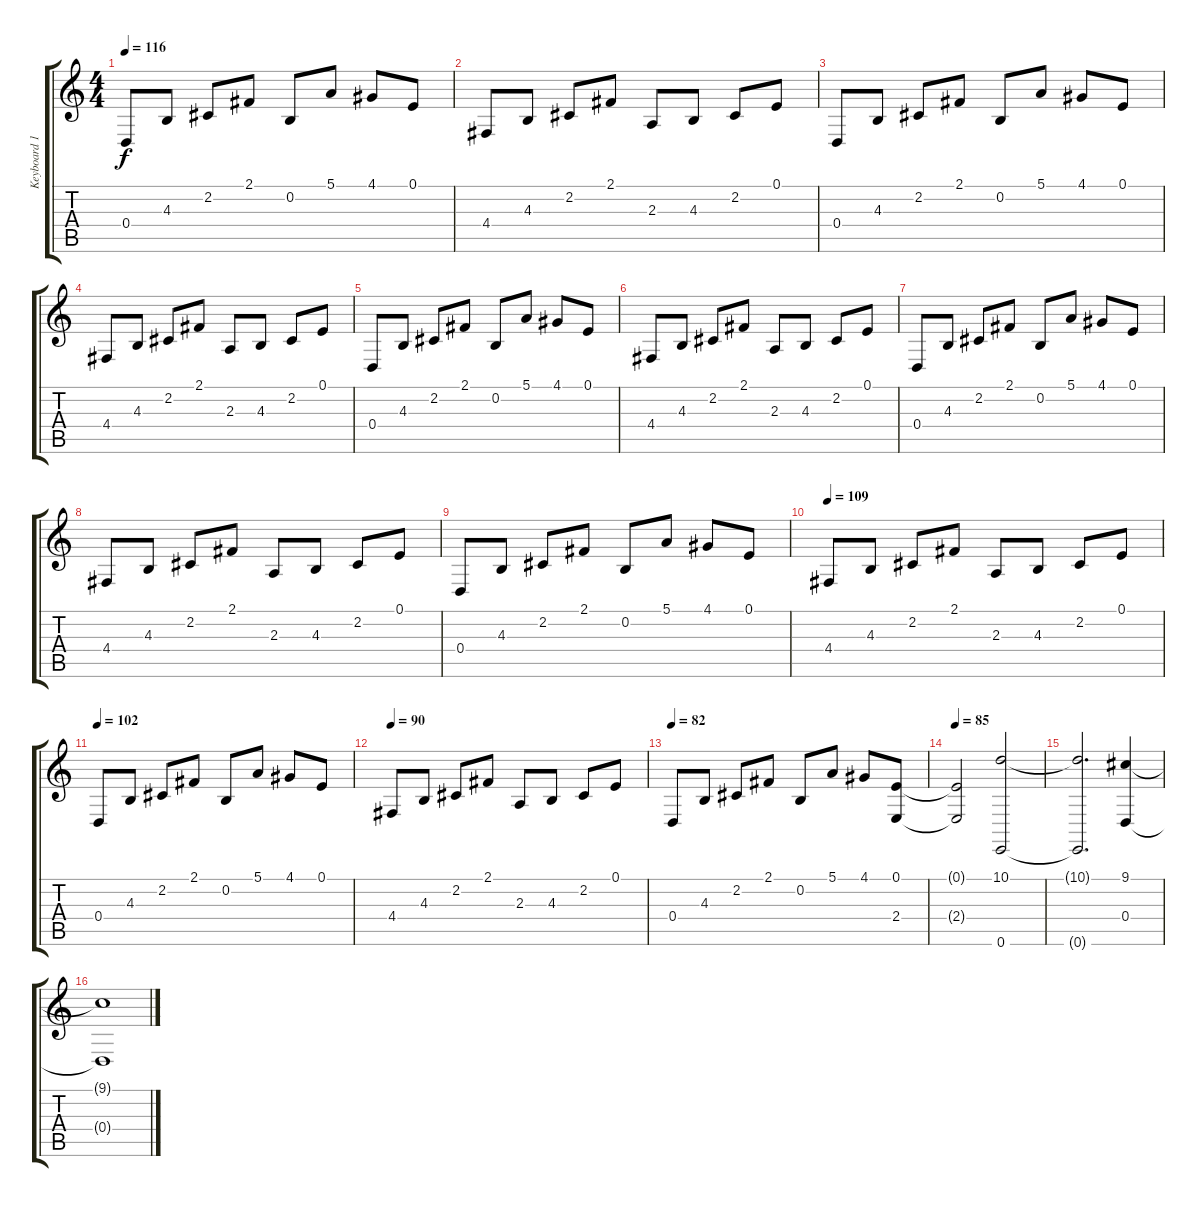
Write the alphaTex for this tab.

\track ("Keyboard 1 (sci-fi)" "Keyboard 1") {instrument pad4choir}
\staff {score tabs}
\tuning (E4 B3 G3 D3 A2 E2) {hide}
\ts (4 4)
\tempo 116
\clef g2
\ks c
0.4.8{dy f} 4.3.8 2.2.8 2.1.8 0.2.8 5.1.8 4.1.8 0.1.8 |
4.4.8 4.3.8 2.2.8 2.1.8 2.3.8 4.3.8 2.2.8 0.1.8 |
0.4.8 4.3.8 2.2.8 2.1.8 0.2.8 5.1.8 4.1.8 0.1.8 |
4.4.8 4.3.8 2.2.8 2.1.8 2.3.8 4.3.8 2.2.8 0.1.8 |
0.4.8 4.3.8 2.2.8 2.1.8 0.2.8 5.1.8 4.1.8 0.1.8 |
4.4.8 4.3.8 2.2.8 2.1.8 2.3.8 4.3.8 2.2.8 0.1.8 |
0.4.8 4.3.8 2.2.8 2.1.8 0.2.8 5.1.8 4.1.8 0.1.8 |
4.4.8 4.3.8 2.2.8 2.1.8 2.3.8 4.3.8 2.2.8 0.1.8 |
0.4.8 4.3.8 2.2.8 2.1.8 0.2.8 5.1.8 4.1.8 0.1.8 |
\tempo 109
4.4.8 4.3.8 2.2.8 2.1.8 2.3.8 4.3.8 2.2.8 0.1.8 |
\tempo 102
0.4.8 4.3.8 2.2.8 2.1.8 0.2.8 5.1.8 4.1.8 0.1.8 |
\tempo 90
4.4.8 4.3.8 2.2.8 2.1.8 2.3.8 4.3.8 2.2.8 0.1.8 |
\tempo 82
0.4.8 4.3.8 2.2.8 2.1.8 0.2.8 5.1.8 4.1.8 (0.1 2.4).8 |
\tempo 85
(0.1{t} 2.4{t}).2 (10.1 0.6).2 |
(10.1{t} 0.6{t}).2{d} (9.1 0.4).4 |
(9.1{t} 0.4{t}).1
